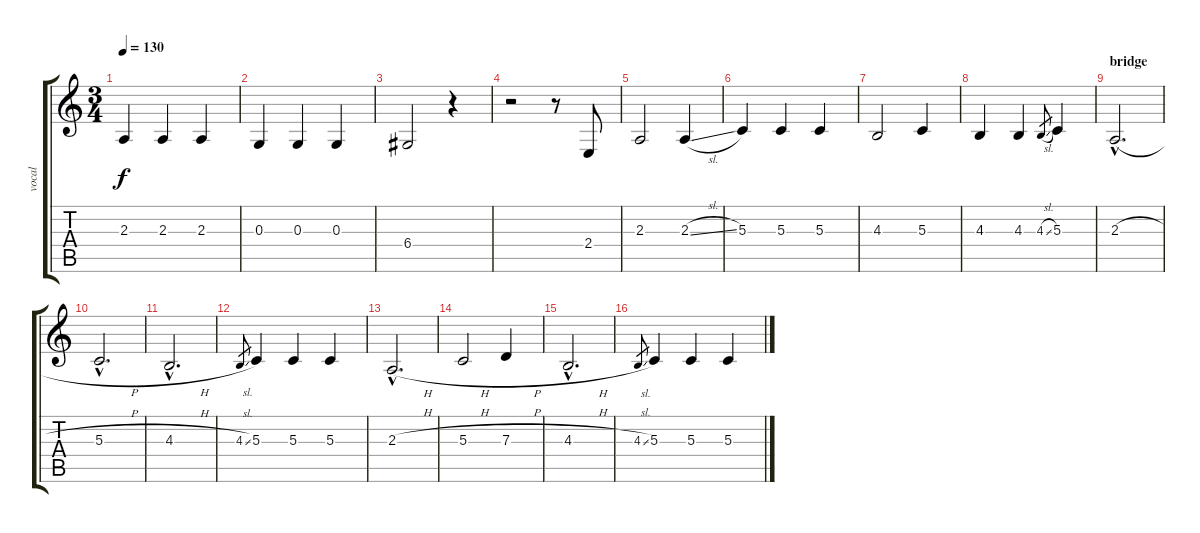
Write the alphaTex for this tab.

\track ("vocal" "vocal") {instrument viola}
\staff {score tabs}
\tuning (E4 B3 G3 D3 A2 E2) {hide}
\ts (3 4)
\tempo 130
\clef g2
\ks c
2.3.4{dy f} 2.3.4 2.3.4 |
0.3.4 0.3.4 0.3.4 |
6.4.2 r.4 |
r.2 r.8 2.4.8 |
2.3.2 2.3{sl}.4 |
5.3.4 5.3.4 5.3.4 |
4.3.2 5.3.4 |
4.3.4 4.3.4 4.3{sl}.8{gr} 5.3.4 |
\section ("" "bridge")
2.3{h hac}.2{d} |
5.3{h hac}.2{d} |
4.3{h hac}.2{d} |
4.3{sl}.8{gr} 5.3.4 5.3.4 5.3.4 |
2.3{h hac}.2{d} |
5.3{h}.2 7.3{h}.4 |
4.3{h hac}.2{d} |
4.3{sl}.8{gr} 5.3.4 5.3.4 5.3.4
